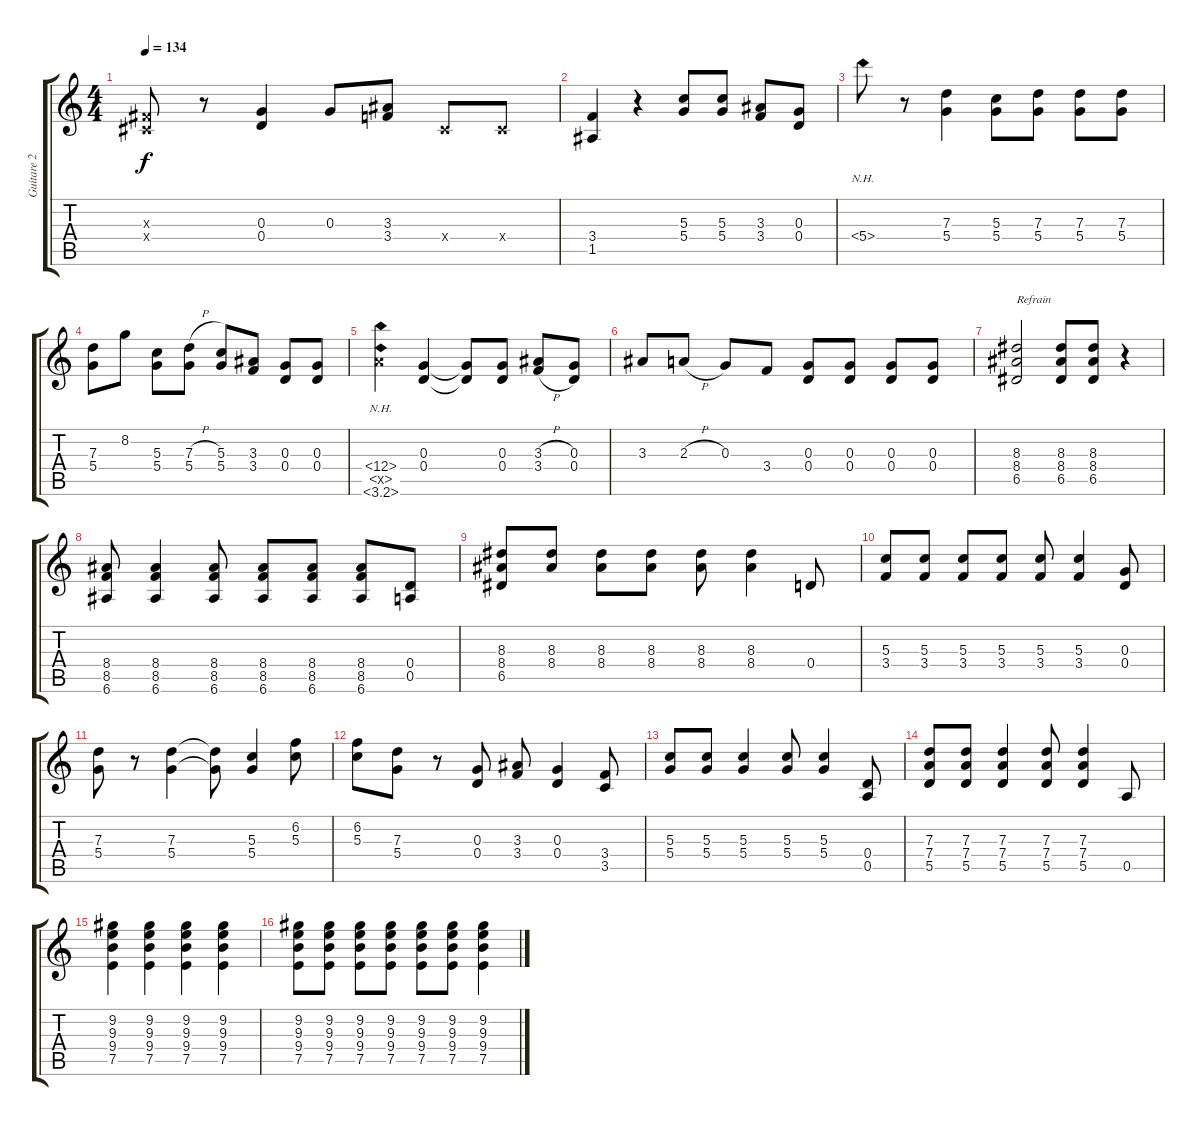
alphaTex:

\track ("Guitare 2" "Guitare 2") {instrument distortionguitar}
\staff {score tabs}
\tuning (E4 B3 G3 D3 A2 E2) {hide}
\ts (4 4)
\tempo 134
\clef g2
\ks c
(-1.3{x} -1.4{x}).8{dy f} r.8 (0.3 0.4).4 0.3.8 (3.3 3.4).8 -1.4{x}.8 -1.4{x}.8 |
(3.4 1.5).4 r.4 (5.3 5.4).8 (5.3 5.4).8 (3.3 3.4).8 (0.3 0.4).8 |
5.4{nh}.8 r.8 (7.3 5.4).4 (5.3 5.4).8 (7.3 5.4).8 (7.3 5.4).8 (7.3 5.4).8 |
(7.3 5.4).8 8.2.8 (5.3 5.4).8 (7.3{h} 5.4).8 (5.3 5.4).8 (3.3 3.4).8 (0.3 0.4).8 (0.3 0.4).8 |
(0.4{nh} -1.5{nh x} 3.6{nh}).4 (0.3 0.4).4 (0.3{t} 0.4{t}).8 (0.3 0.4).8 (3.3{h} 3.4{h}).8 (0.3 0.4).8 |
3.3.8 2.3{h}.8 0.3.8 3.4.8 (0.3 0.4).8 (0.3 0.4).8 (0.3 0.4).8 (0.3 0.4).8 |
(8.3 8.4 6.5).2{txt "Refrain"} (8.3 8.4 6.5).8 (8.3 8.4 6.5).8 r.4 |
(8.4 8.5 6.6).8 (8.4 8.5 6.6).4 (8.4 8.5 6.6).8 (8.4 8.5 6.6).8 (8.4 8.5 6.6).8 (8.4 8.5 6.6).8 (0.4 0.5).8 |
(8.3 8.4 6.5).8 (8.3 8.4).8 (8.3 8.4).8 (8.3 8.4).8 (8.3 8.4).8 (8.3 8.4).4 0.4.8 |
(5.3 3.4).8 (5.3 3.4).8 (5.3 3.4).8 (5.3 3.4).8 (5.3 3.4).8 (5.3 3.4).4 (0.3 0.4).8 |
(7.3 5.4).8 r.8 (7.3 5.4).4 (7.3{t} 5.4{t}).8 (5.3 5.4).4 (6.2 5.3).8 |
(6.2 5.3).8 (7.3 5.4).8 r.8 (0.3 0.4).8 (3.3 3.4).8 (0.3 0.4).4 (3.4 3.5).8 |
(5.3 5.4).8 (5.3 5.4).8 (5.3 5.4).4 (5.3 5.4).8 (5.3 5.4).4 (0.4 0.5).8 |
(7.3 7.4 5.5).8 (7.3 7.4 5.5).8 (7.3 7.4 5.5).4 (7.3 7.4 5.5).8 (7.3 7.4 5.5).4 0.5.8 |
(9.2 9.3 9.4 7.5).4 (9.2 9.3 9.4 7.5).4 (9.2 9.3 9.4 7.5).4 (9.2 9.3 9.4 7.5).4 |
(9.2 9.3 9.4 7.5).8 (9.2 9.3 9.4 7.5).8 (9.2 9.3 9.4 7.5).8 (9.2 9.3 9.4 7.5).8 (9.2 9.3 9.4 7.5).8 (9.2 9.3 9.4 7.5).8 (9.2 9.3 9.4 7.5).4
